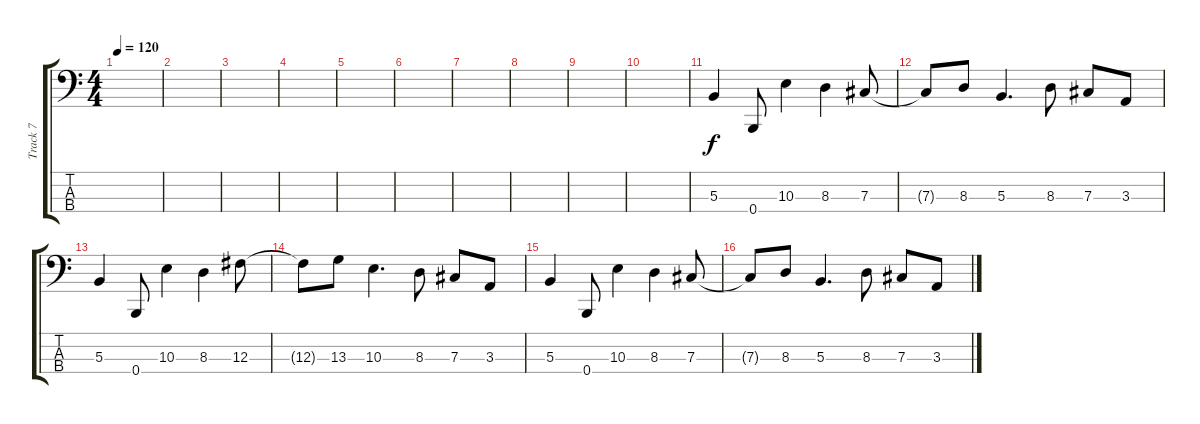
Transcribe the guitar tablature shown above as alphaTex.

\track ("Track 7" "Track 7") {instrument electricbasspick}
\staff {score tabs}
\tuning (E2 B1 Gb1 B0) {hide}
\ts (4 4)
\tempo 120
\clef f4
\ks c
|
|
|
|
|
|
|
|
|
|
5.3.4 0.4.8 10.3.4 8.3.4 7.3.8 |
7.3{t}.8 8.3.8 5.3.4{d} 8.3.8 7.3.8 3.3.8 |
5.3.4 0.4.8 10.3.4 8.3.4 12.3.8 |
12.3{t}.8 13.3.8 10.3.4{d} 8.3.8 7.3.8 3.3.8 |
5.3.4 0.4.8 10.3.4 8.3.4 7.3.8 |
7.3{t}.8 8.3.8 5.3.4{d} 8.3.8 7.3.8 3.3.8
